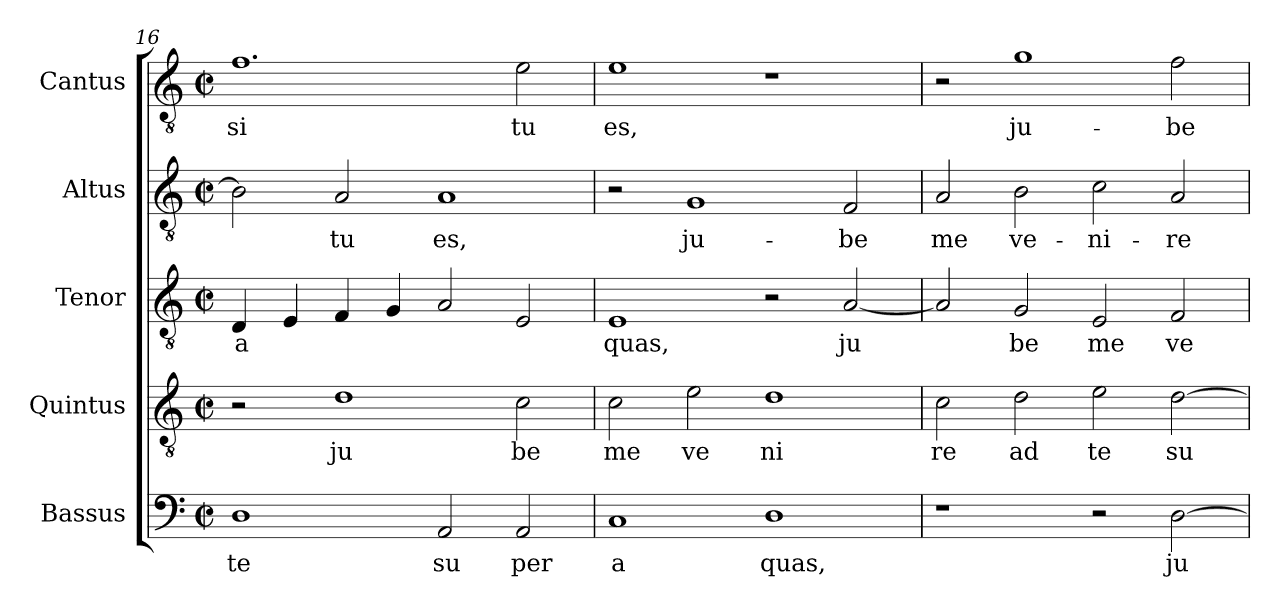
**kern	**text	**kern	**text	**kern	**text	**kern	**text	**kern	**text
*part5	*part5	*part4	*part4	*part3	*part3	*part2	*part2	*part1	*part1
*staff5	*staff5	*staff4	*staff4	*staff3	*staff3	*staff2	*staff2	*staff1	*staff1
*I"Bassus	*	*I"Quintus	*	*I"Tenor	*	*I"Altus	*	*I"Cantus	*
*clefF4	*	*clefGv2	*	*clefGv2	*	*clefGv2	*	*clefGv2	*
*M2/2	*	*M2/2	*	*M2/2	*	*M2/2	*	*M2/2	*
*met(c|)	*	*met(c|)	*	*met(c|)	*	*met(c|)	*	*met(c|)	*
=16	=16	=16	=16	=16	=16	=16	=16	=16	=16
!	!LO:LY:b:cj	!	!	!	!LO:LY:b:cj	!	!	!	!LO:LY:b:cj
1D	te	2r	.	4D/	a	2B-\]	.	1.f	si
.	.	.	.	4E/	.	.	.	.	.
!	!	!	!LO:LY:b:cj	!	!	!	!LO:LY:b:cj	!	!
.	.	1d	ju	4F/	.	2A/	tu	.	.
.	.	.	.	4G/	.	.	.	.	.
!	!LO:LY:b:cj	!	!	!	!	!	!LO:LY:b:cj	!	!
2AA/	su	.	.	2A/	.	1A	es,	.	.
!	!LO:LY:b:cj	!	!LO:LY:b:cj	!	!	!	!	!	!LO:LY:b:cj
2AA/	per	2c\	be	2E/	.	.	.	2e\	tu
=17	=17	=17	=17	=17	=17	=17	=17	=17	=17
!	!LO:LY:b:cj	!	!LO:LY:b:cj	!	!LO:LY:b:cj	!	!	!	!LO:LY:b:cj
1C	a	2c\	me	1E	quas,	2r	.	1e	es,
!	!	!	!LO:LY:b:cj	!	!	!	!LO:LY:b:cj	!	!
.	.	2e\	ve	.	.	1G	ju-	.	.
!	!LO:LY:b:cj	!	!LO:LY:b:cj	!	!	!	!	!	!
1D	quas,	1d	ni	2r	.	.	.	1r	.
!	!	!	!	!	!LO:LY:b:cj	!	!LO:LY:b:cj	!	!
.	.	.	.	[<2A/	ju	2F/	-be	.	.
=18	=18	=18	=18	=18	=18	=18	=18	=18	=18
!	!	!	!LO:LY:b:cj	!	!	!	!LO:LY:b:cj	!	!
1r	.	2c\	re	2A/]	.	2A/	me	2r	.
!	!	!	!LO:LY:b:cj	!	!LO:LY:b:cj	!	!LO:LY:b:cj	!	!LO:LY:b:cj
.	.	2d\	ad	2G/	be	2B\	ve-	1g	ju-
!	!	!	!LO:LY:b:cj	!	!LO:LY:b:cj	!	!LO:LY:b:cj	!	!
2r	.	2e\	te	2E/	me	2c\	-ni-	.	.
!	!LO:LY:b:cj	!	!LO:LY:b:cj	!	!LO:LY:b:cj	!	!LO:LY:b:cj	!	!LO:LY:b:cj
[>2D\	ju	[>2d\	su	2F/	ve	2A/	-re	2f\	-be
=	=	=	=	=	=	=	=	=	=
*-	*-	*-	*-	*-	*-	*-	*-	*-	*-
